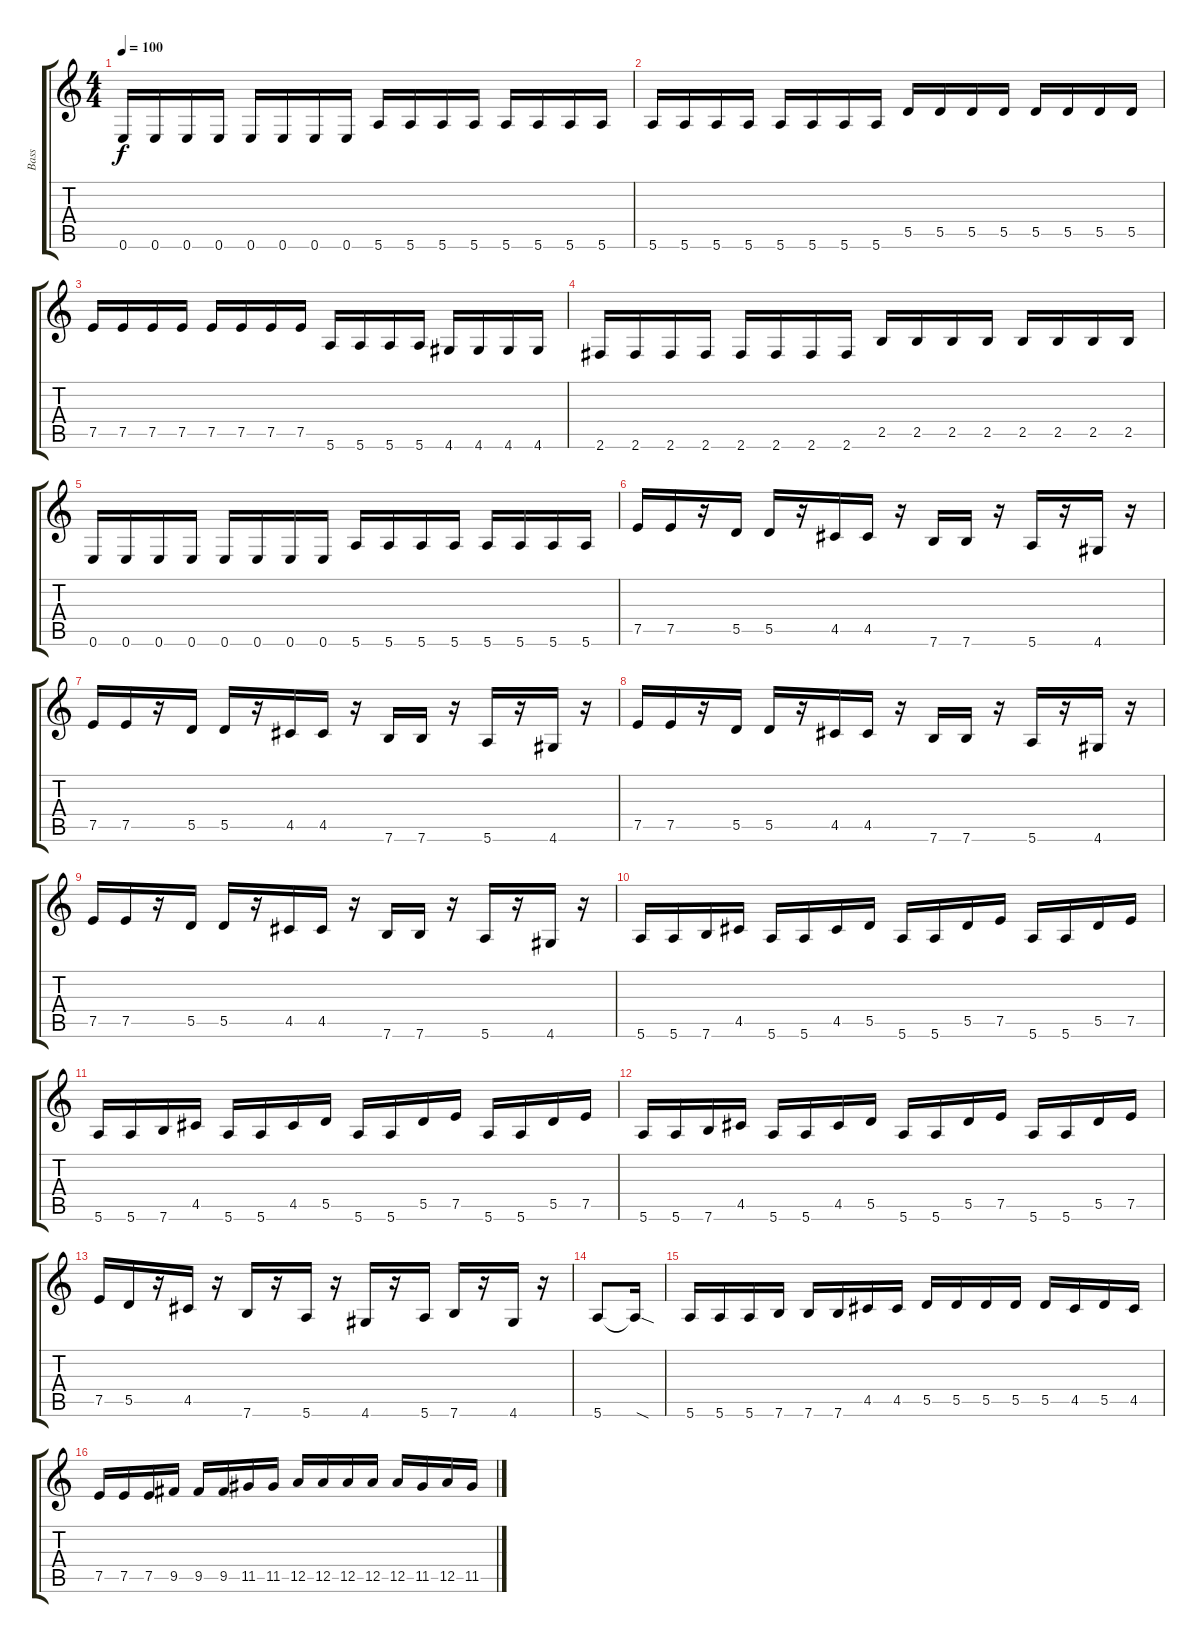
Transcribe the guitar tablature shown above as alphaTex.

\track ("Bass" "Bass") {instrument electricbassfinger}
\staff {score tabs}
\tuning (E4 B3 G3 D3 A2 E2) {hide}
\ts (4 4)
\tempo 100
\clef g2
\ks c
0.6.16{dy f} 0.6.16 0.6.16 0.6.16 0.6.16 0.6.16 0.6.16 0.6.16 5.6.16 5.6.16 5.6.16 5.6.16 5.6.16 5.6.16 5.6.16 5.6.16 |
5.6.16 5.6.16 5.6.16 5.6.16 5.6.16 5.6.16 5.6.16 5.6.16 5.5.16 5.5.16 5.5.16 5.5.16 5.5.16 5.5.16 5.5.16 5.5.16 |
7.5.16 7.5.16 7.5.16 7.5.16 7.5.16 7.5.16 7.5.16 7.5.16 5.6.16 5.6.16 5.6.16 5.6.16 4.6.16 4.6.16 4.6.16 4.6.16 |
2.6.16 2.6.16 2.6.16 2.6.16 2.6.16 2.6.16 2.6.16 2.6.16 2.5.16 2.5.16 2.5.16 2.5.16 2.5.16 2.5.16 2.5.16 2.5.16 |
0.6.16 0.6.16 0.6.16 0.6.16 0.6.16 0.6.16 0.6.16 0.6.16 5.6.16 5.6.16 5.6.16 5.6.16 5.6.16 5.6.16 5.6.16 5.6.16 |
7.5.16 7.5.16 r.16 5.5.16 5.5.16 r.16 4.5.16 4.5.16 r.16 7.6.16 7.6.16 r.16 5.6.16 r.16 4.6.16 r.16 |
7.5.16 7.5.16 r.16 5.5.16 5.5.16 r.16 4.5.16 4.5.16 r.16 7.6.16 7.6.16 r.16 5.6.16 r.16 4.6.16 r.16 |
7.5.16 7.5.16 r.16 5.5.16 5.5.16 r.16 4.5.16 4.5.16 r.16 7.6.16 7.6.16 r.16 5.6.16 r.16 4.6.16 r.16 |
7.5.16 7.5.16 r.16 5.5.16 5.5.16 r.16 4.5.16 4.5.16 r.16 7.6.16 7.6.16 r.16 5.6.16 r.16 4.6.16 r.16 |
5.6.16 5.6.16 7.6.16 4.5.16 5.6.16 5.6.16 4.5.16 5.5.16 5.6.16 5.6.16 5.5.16 7.5.16 5.6.16 5.6.16 5.5.16 7.5.16 |
5.6.16 5.6.16 7.6.16 4.5.16 5.6.16 5.6.16 4.5.16 5.5.16 5.6.16 5.6.16 5.5.16 7.5.16 5.6.16 5.6.16 5.5.16 7.5.16 |
5.6.16 5.6.16 7.6.16 4.5.16 5.6.16 5.6.16 4.5.16 5.5.16 5.6.16 5.6.16 5.5.16 7.5.16 5.6.16 5.6.16 5.5.16 7.5.16 |
7.5.16 5.5.16 r.16 4.5.16 r.16 7.6.16 r.16 5.6.16 r.16 4.6.16 r.16 5.6.16 7.6.16 r.16 4.6.16 r.16 |
5.6.8 5.6{sod t}.16 |
5.6.16 5.6.16 5.6.16 7.6.16 7.6.16 7.6.16 4.5.16 4.5.16 5.5.16 5.5.16 5.5.16 5.5.16 5.5.16 4.5.16 5.5.16 4.5.16 |
7.5.16 7.5.16 7.5.16 9.5.16 9.5.16 9.5.16 11.5.16 11.5.16 12.5.16 12.5.16 12.5.16 12.5.16 12.5.16 11.5.16 12.5.16 11.5.16
